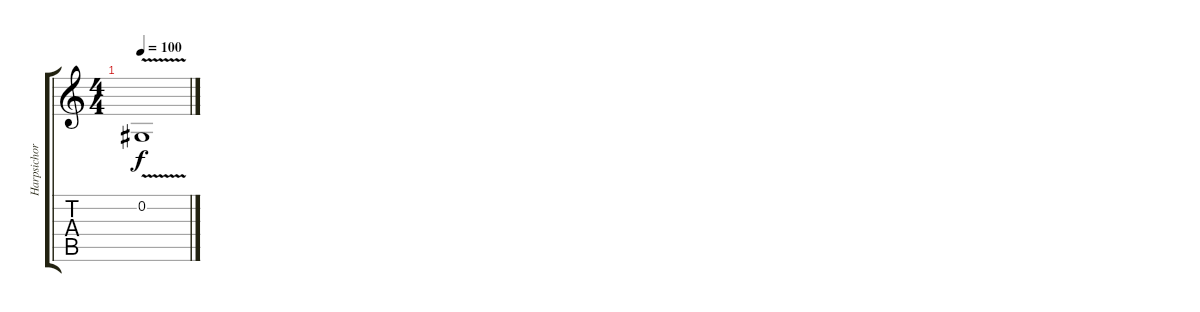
\track ("Harpsichord" "Harpsichor") {instrument harpsichord}
\staff {score tabs}
\tuning (Db4 Ab3 E3 B2 Gb2 Db2) {hide}
\ts (4 4)
\tempo 100
\clef g2
\ks c
0.2{v}.1{dy f}
